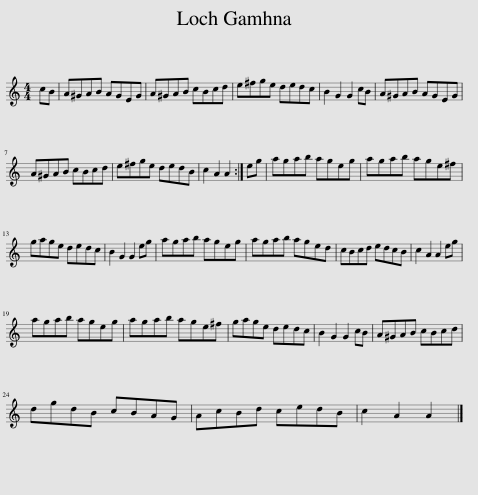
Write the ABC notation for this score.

X:1
L:1/8
M:4/4
I:linebreak $
K:C
V:1 treble
V:1
 cB | A^GAB AGEG | A^GAB cBcd | e^fge dedc | B2 G2 G2 cB | %5
 A^GAB AGEG |$ A^GAB cBcd | e^fge dedB | c2 A2 A2 :| eg | %10
 agab ageg | agab age^f |$ gage dedc | B2 G2 G2 eg | agab ageg | %15
 agab aged | cBcd edcB | c2 A2 A2 eg |$ agab ageg | agab age^f | %20
 gage dedc | B2 G2 G2 cB | A^GAB cBcd |$ dgdB cBAG | AcBd cedB | %25
 c2 A2 A2 |] %26
